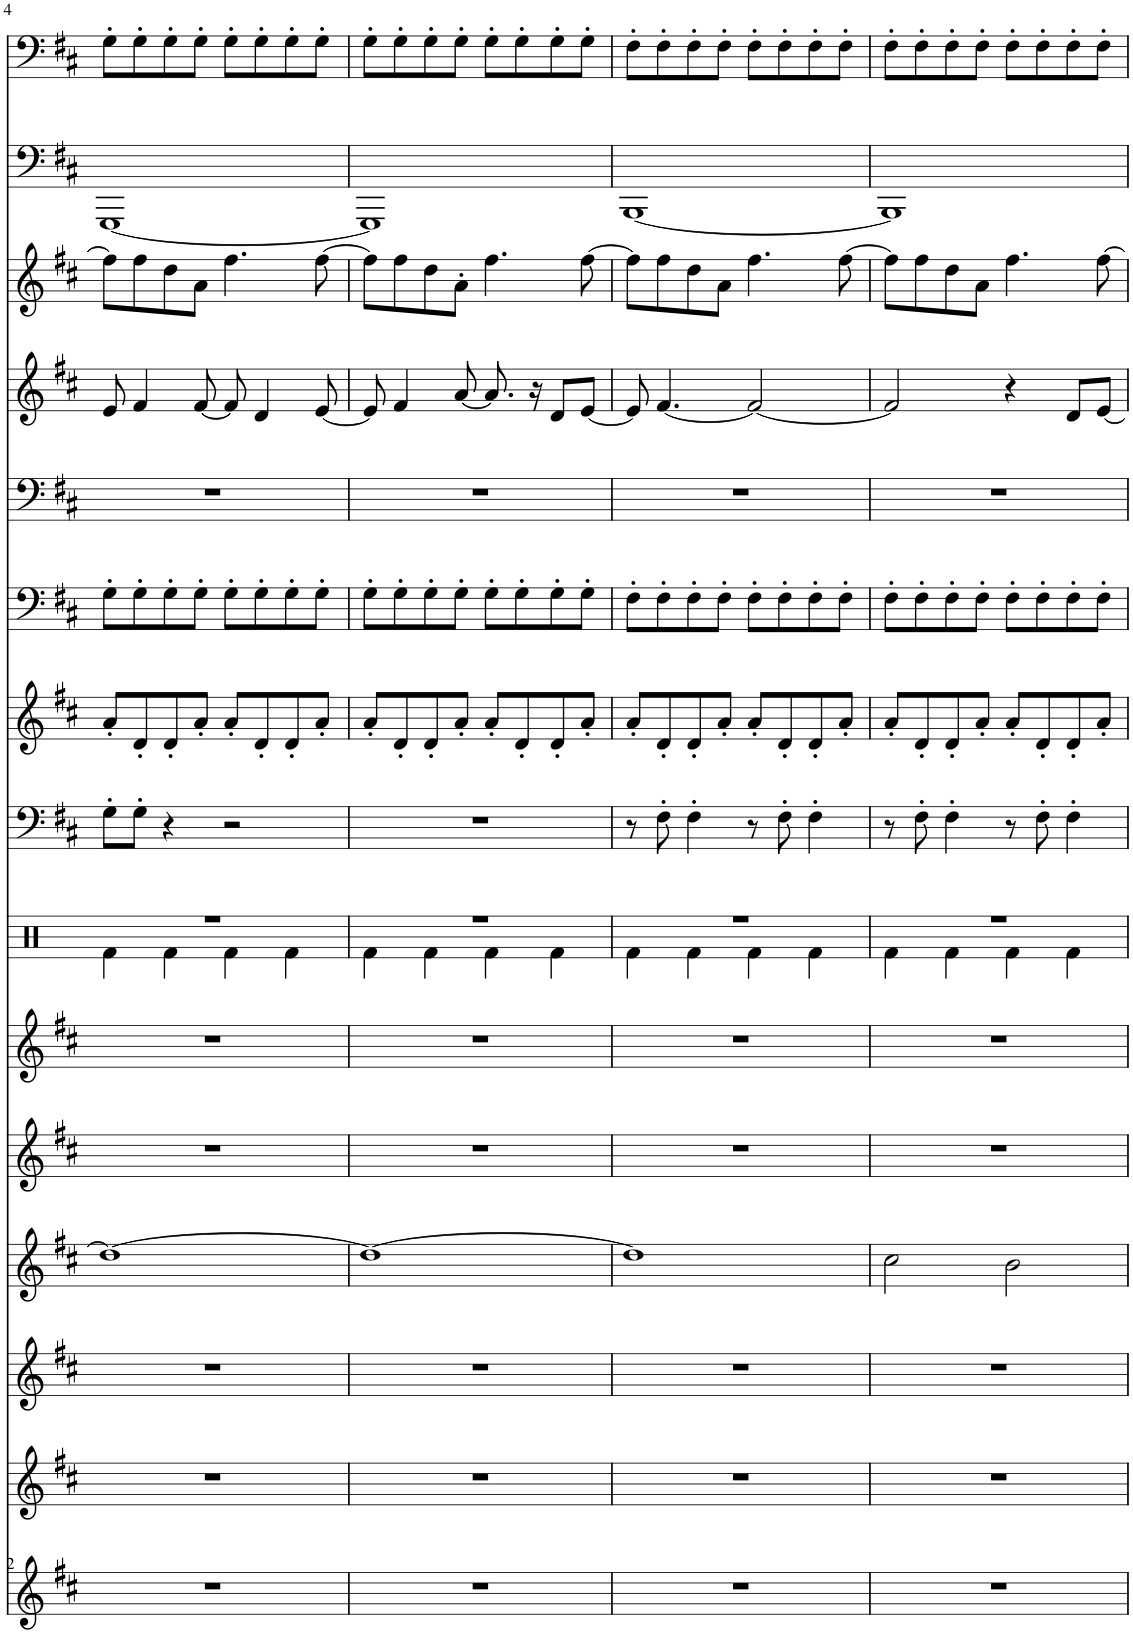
**kern	**kern	**kern	**kern	**kern	**kern	**kern	**kern	**kern	**kern	**kern	**kern	**kern	**kern	**kern
*part15	*part14	*part13	*part12	*part11	*part10	*part9	*part8	*part7	*part6	*part5	*part4	*part3	*part2	*part1
*staff15	*staff14	*staff13	*staff12	*staff11	*staff10	*staff9	*staff8	*staff7	*staff6	*staff5	*staff4	*staff3	*staff2	*staff1
*I"Seashore	*I"Sweep Pad	*I"Helicopter	*I"Strings 1	*I"Echoes	*I"Brightness	*I"Percussion	*I"Bass Lead	*I"Athmosphere	*I"Polysynth Pad	*I"Saw Wave	*I"Tenor Sax	*I"Jazz Guitar	*I"Synth Bass 2	*I"Bass Lead, aud_mb1326
*	*	*	*I'Str	*	*	*	*	*	*	*	*I'T Sax	*	*	*
!!LO:PB:g=z
*clefG2	*clefG2	*clefG2	*clefG2	*clefG2	*clefG2	*clefX	*clefF4	*clefG2	*clefF4	*clefF4	*clefG2	*clefG2	*clefF4	*clefF4
*	*	*	*	*	*	*	*	*	*	*	*Trd8c14	*	*	*
*k[f#c#]	*k[f#c#]	*k[f#c#]	*k[f#c#]	*k[f#c#]	*k[f#c#]	*k[]	*k[f#c#]	*k[f#c#]	*k[f#c#]	*k[f#c#]	*k[f#c#]	*k[f#c#]	*k[f#c#]	*k[f#c#]
*M4/4	*M4/4	*M4/4	*M4/4	*M4/4	*M4/4	*M4/4	*M4/4	*M4/4	*M4/4	*M4/4	*M4/4	*M4/4	*M4/4	*M4/4
=4	=4	=4	=4	=4	=4	=4	=4	=4	=4	=4	=4	=4	=4	=4
*	*	*	*	*	*	*^	*	*	*	*	*	*	*	*
1r	1r	1r	1dd_	1r	1r	1r	4Rf\	8G'\L	8a'/L	8G'\L	1r	8e/	8ff#\L]	[1GGG	8G'\L
.	.	.	.	.	.	.	.	8G'\J	8d'/	8G'\	.	4f#/	8ff#\	.	8G'\
.	.	.	.	.	.	.	4Rf\	4r	8d'/	8G'\	.	.	8dd\	.	8G'\
.	.	.	.	.	.	.	.	.	8a'/J	8G'\J	.	[8f#/	8a\J	.	8G'\J
.	.	.	.	.	.	.	4Rf\	2r	8a'/L	8G'\L	.	8f#/]	4.ff#\	.	8G'\L
.	.	.	.	.	.	.	.	.	8d'/	8G'\	.	4d/	.	.	8G'\
.	.	.	.	.	.	.	4Rf\	.	8d'/	8G'\	.	.	.	.	8G'\
.	.	.	.	.	.	.	.	.	8a'/J	8G'\J	.	[8e/	[8ff#\	.	8G'\J
=5	=5	=5	=5	=5	=5	=5	=5	=5	=5	=5	=5	=5	=5	=5	=5
1r	1r	1r	1dd_	1r	1r	1r	4Rf\	1r	8a'/L	8G'\L	1r	8e/]	8ff#\L]	1GGG]	8G'\L
.	.	.	.	.	.	.	.	.	8d'/	8G'\	.	4f#/	8ff#\	.	8G'\
.	.	.	.	.	.	.	4Rf\	.	8d'/	8G'\	.	.	8dd\	.	8G'\
.	.	.	.	.	.	.	.	.	8a'/J	8G'\J	.	[8a/	8a'\J	.	8G'\J
.	.	.	.	.	.	.	4Rf\	.	8a'/L	8G'\L	.	8.a/]	4.ff#\	.	8G'\L
.	.	.	.	.	.	.	.	.	8d'/	8G'\	.	.	.	.	8G'\
.	.	.	.	.	.	.	.	.	.	.	.	16r	.	.	.
.	.	.	.	.	.	.	4Rf\	.	8d'/	8G'\	.	8d/L	.	.	8G'\
.	.	.	.	.	.	.	.	.	8a'/J	8G'\J	.	[8e/J	[8ff#\	.	8G'\J
=6	=6	=6	=6	=6	=6	=6	=6	=6	=6	=6	=6	=6	=6	=6	=6
1r	1r	1r	1dd]	1r	1r	1r	4Rf\	8r	8a'/L	8F#'\L	1r	8e/]	8ff#\L]	[1BBB	8F#'\L
.	.	.	.	.	.	.	.	8F#'\	8d'/	8F#'\	.	[4.f#/	8ff#\	.	8F#'\
.	.	.	.	.	.	.	4Rf\	4F#'\	8d'/	8F#'\	.	.	8dd\	.	8F#'\
.	.	.	.	.	.	.	.	.	8a'/J	8F#'\J	.	.	8a\J	.	8F#'\J
.	.	.	.	.	.	.	4Rf\	8r	8a'/L	8F#'\L	.	2f#/_	4.ff#\	.	8F#'\L
.	.	.	.	.	.	.	.	8F#'\	8d'/	8F#'\	.	.	.	.	8F#'\
.	.	.	.	.	.	.	4Rf\	4F#'\	8d'/	8F#'\	.	.	.	.	8F#'\
.	.	.	.	.	.	.	.	.	8a'/J	8F#'\J	.	.	[8ff#\	.	8F#'\J
=7	=7	=7	=7	=7	=7	=7	=7	=7	=7	=7	=7	=7	=7	=7	=7
1r	1r	1r	2cc#\	1r	1r	1r	4Rf\	8r	8a'/L	8F#'\L	1r	2f#/]	8ff#\L]	1BBB]	8F#'\L
.	.	.	.	.	.	.	.	8F#'\	8d'/	8F#'\	.	.	8ff#\	.	8F#'\
.	.	.	.	.	.	.	4Rf\	4F#'\	8d'/	8F#'\	.	.	8dd\	.	8F#'\
.	.	.	.	.	.	.	.	.	8a'/J	8F#'\J	.	.	8a\J	.	8F#'\J
.	.	.	2b\	.	.	.	4Rf\	8r	8a'/L	8F#'\L	.	4r	4.ff#\	.	8F#'\L
.	.	.	.	.	.	.	.	8F#'\	8d'/	8F#'\	.	.	.	.	8F#'\
.	.	.	.	.	.	.	4Rf\	4F#'\	8d'/	8F#'\	.	8d/L	.	.	8F#'\
.	.	.	.	.	.	.	.	.	8a'/J	8F#'\J	.	[8e/J	[8ff#\	.	8F#'\J
*	*	*	*	*	*	*v	*v	*	*	*	*	*	*	*	*
=	=	=	=	=	=	=	=	=	=	=	=	=	=	=
*-	*-	*-	*-	*-	*-	*-	*-	*-	*-	*-	*-	*-	*-	*-
